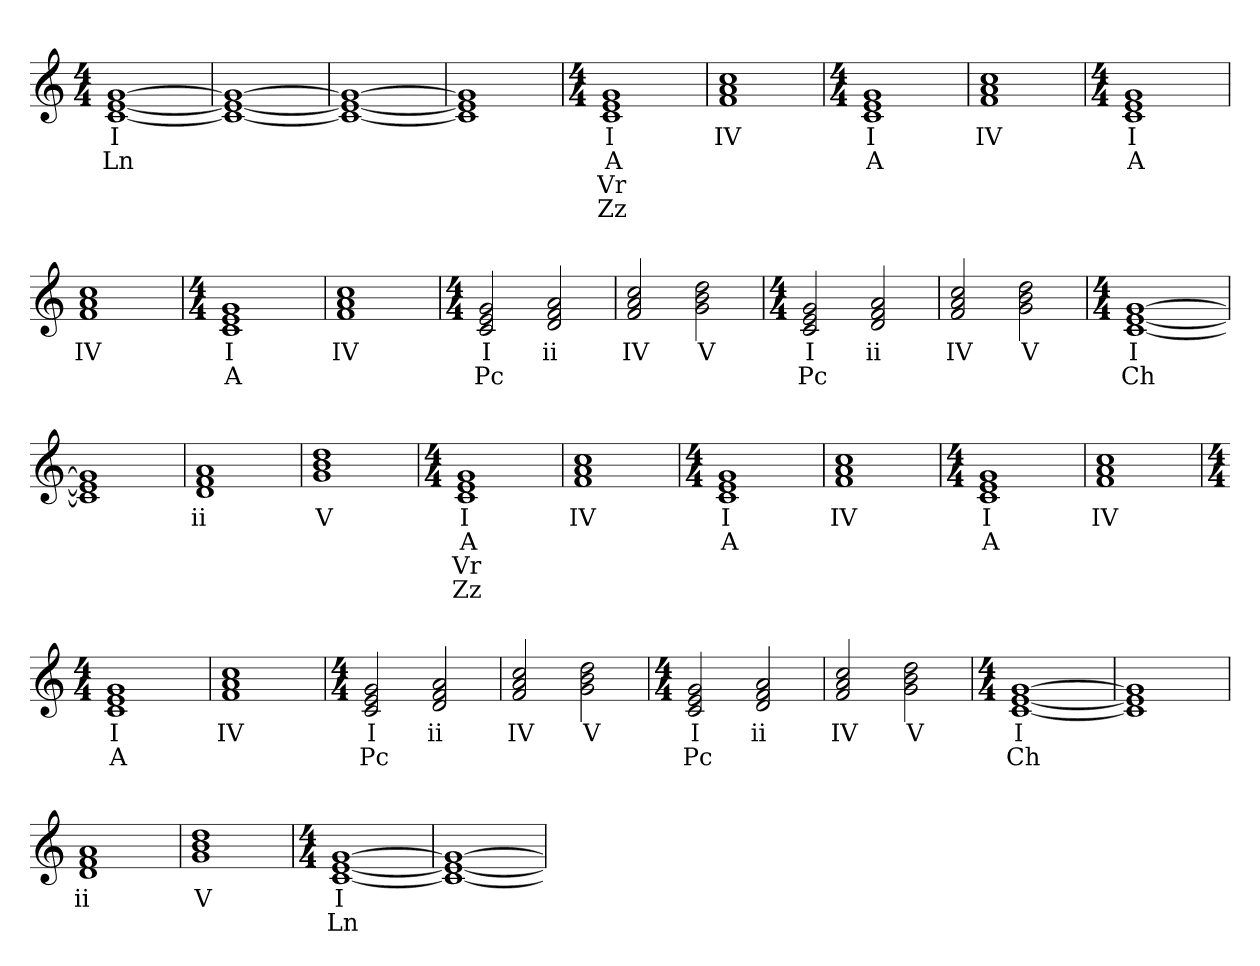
**kern	**text	**text	**text	**text
*part1	*part1	*part1	*part1	*part1
*staff1	*staff1	*staff1	*staff1	*staff1
*k[]	*	*	*	*
*C:	*	*	*	*
*M4/4	*	*	*	*
=	=	=	=	=
[1c [1e [1g	I	Ln	.	.
=	=	=	=	=
*k[]	*	*	*	*
*C:	*	*	*	*
1c_ 1e_ 1g_	.	.	.	.
=	=	=	=	=
*k[]	*	*	*	*
*C:	*	*	*	*
1c_ 1e_ 1g_	.	.	.	.
=	=	=	=	=
*k[]	*	*	*	*
*C:	*	*	*	*
1c] 1e] 1g]	.	.	.	.
=	=	=	=	=
*k[]	*	*	*	*
*C:	*	*	*	*
*M4/4	*	*	*	*
1c 1e 1g	I	A	Vr	Zz
=	=	=	=	=
*k[]	*	*	*	*
*C:	*	*	*	*
1f 1a 1cc	IV	.	.	.
=	=	=	=	=
*k[]	*	*	*	*
*C:	*	*	*	*
*M4/4	*	*	*	*
1c 1e 1g	I	A	.	.
=	=	=	=	=
*k[]	*	*	*	*
*C:	*	*	*	*
1f 1a 1cc	IV	.	.	.
=	=	=	=	=
*k[]	*	*	*	*
*C:	*	*	*	*
*M4/4	*	*	*	*
1c 1e 1g	I	A	.	.
=	=	=	=	=
*k[]	*	*	*	*
*C:	*	*	*	*
1f 1a 1cc	IV	.	.	.
=	=	=	=	=
*k[]	*	*	*	*
*C:	*	*	*	*
*M4/4	*	*	*	*
1c 1e 1g	I	A	.	.
=	=	=	=	=
*k[]	*	*	*	*
*C:	*	*	*	*
1f 1a 1cc	IV	.	.	.
=	=	=	=	=
*k[]	*	*	*	*
*C:	*	*	*	*
*M4/4	*	*	*	*
2c 2e 2g	I	Pc	.	.
2d 2f 2a	ii	.	.	.
=	=	=	=	=
*k[]	*	*	*	*
*C:	*	*	*	*
2f 2a 2cc	IV	.	.	.
2g 2b 2dd	V	.	.	.
=	=	=	=	=
*k[]	*	*	*	*
*C:	*	*	*	*
*M4/4	*	*	*	*
2c 2e 2g	I	Pc	.	.
2d 2f 2a	ii	.	.	.
=	=	=	=	=
*k[]	*	*	*	*
*C:	*	*	*	*
2f 2a 2cc	IV	.	.	.
2g 2b 2dd	V	.	.	.
=	=	=	=	=
*k[]	*	*	*	*
*C:	*	*	*	*
*M4/4	*	*	*	*
[1c [1e [1g	I	Ch	.	.
=	=	=	=	=
*k[]	*	*	*	*
*C:	*	*	*	*
1c] 1e] 1g]	.	.	.	.
=	=	=	=	=
*k[]	*	*	*	*
*C:	*	*	*	*
1d 1f 1a	ii	.	.	.
=	=	=	=	=
*k[]	*	*	*	*
*C:	*	*	*	*
1g 1b 1dd	V	.	.	.
=	=	=	=	=
*k[]	*	*	*	*
*C:	*	*	*	*
*M4/4	*	*	*	*
1c 1e 1g	I	A	Vr	Zz
=	=	=	=	=
*k[]	*	*	*	*
*C:	*	*	*	*
1f 1a 1cc	IV	.	.	.
=	=	=	=	=
*k[]	*	*	*	*
*C:	*	*	*	*
*M4/4	*	*	*	*
1c 1e 1g	I	A	.	.
=	=	=	=	=
*k[]	*	*	*	*
*C:	*	*	*	*
1f 1a 1cc	IV	.	.	.
=	=	=	=	=
*k[]	*	*	*	*
*C:	*	*	*	*
*M4/4	*	*	*	*
1c 1e 1g	I	A	.	.
=	=	=	=	=
*k[]	*	*	*	*
*C:	*	*	*	*
1f 1a 1cc	IV	.	.	.
=	=	=	=	=
*k[]	*	*	*	*
*C:	*	*	*	*
*M4/4	*	*	*	*
1c 1e 1g	I	A	.	.
=	=	=	=	=
*k[]	*	*	*	*
*C:	*	*	*	*
1f 1a 1cc	IV	.	.	.
=	=	=	=	=
*k[]	*	*	*	*
*C:	*	*	*	*
*M4/4	*	*	*	*
2c 2e 2g	I	Pc	.	.
2d 2f 2a	ii	.	.	.
=	=	=	=	=
*k[]	*	*	*	*
*C:	*	*	*	*
2f 2a 2cc	IV	.	.	.
2g 2b 2dd	V	.	.	.
=	=	=	=	=
*k[]	*	*	*	*
*C:	*	*	*	*
*M4/4	*	*	*	*
2c 2e 2g	I	Pc	.	.
2d 2f 2a	ii	.	.	.
=	=	=	=	=
*k[]	*	*	*	*
*C:	*	*	*	*
2f 2a 2cc	IV	.	.	.
2g 2b 2dd	V	.	.	.
=	=	=	=	=
*k[]	*	*	*	*
*C:	*	*	*	*
*M4/4	*	*	*	*
[1c [1e [1g	I	Ch	.	.
=	=	=	=	=
*k[]	*	*	*	*
*C:	*	*	*	*
1c] 1e] 1g]	.	.	.	.
=	=	=	=	=
*k[]	*	*	*	*
*C:	*	*	*	*
1d 1f 1a	ii	.	.	.
=	=	=	=	=
*k[]	*	*	*	*
*C:	*	*	*	*
1g 1b 1dd	V	.	.	.
=	=	=	=	=
*k[]	*	*	*	*
*C:	*	*	*	*
*M4/4	*	*	*	*
[1c [1e [1g	I	Ln	.	.
=	=	=	=	=
*k[]	*	*	*	*
*C:	*	*	*	*
1c_ 1e_ 1g_	.	.	.	.
=	=	=	=	=
*-	*-	*-	*-	*-
